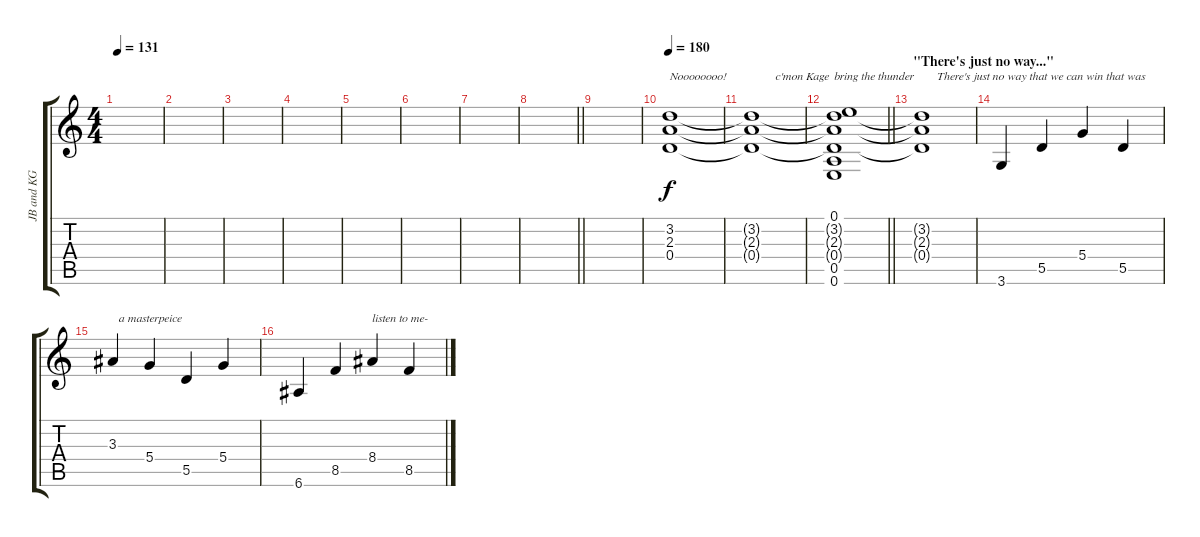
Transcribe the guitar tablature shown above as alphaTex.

\track ("JB and KG" "JB and KG") {instrument acousticguitarsteel}
\staff {score tabs}
\tuning (E4 B3 G3 D3 A2 E2) {hide}
\ts (4 4)
\tempo 131
\clef g2
\ks c
|
|
|
|
|
|
|
\barLineRight lightlight
|
|
\tempo 180
(3.2 2.3 0.4).1{txt "Noooooooo!"} |
(3.2{t} 2.3{t} 0.4{t}).1{txt "        c'mon Kage"} |
\barLineRight lightlight
(0.1 3.2{t} 2.3{t} 0.4{t} 0.5 0.6).1{txt "bring the thunder"} |
\section ("" "\"There's just no way...\"")
(3.2{t} 2.3{t} 0.4{t}).1{txt "     There's just no way that we can win that was "} |
3.6.4 5.5.4 5.4.4 5.5.4 |
3.3.4{txt "  a masterpeice"} 5.4.4 5.5.4 5.4.4 |
6.6.4 8.5.4 8.4.4{txt "listen to me-"} 8.5.4
